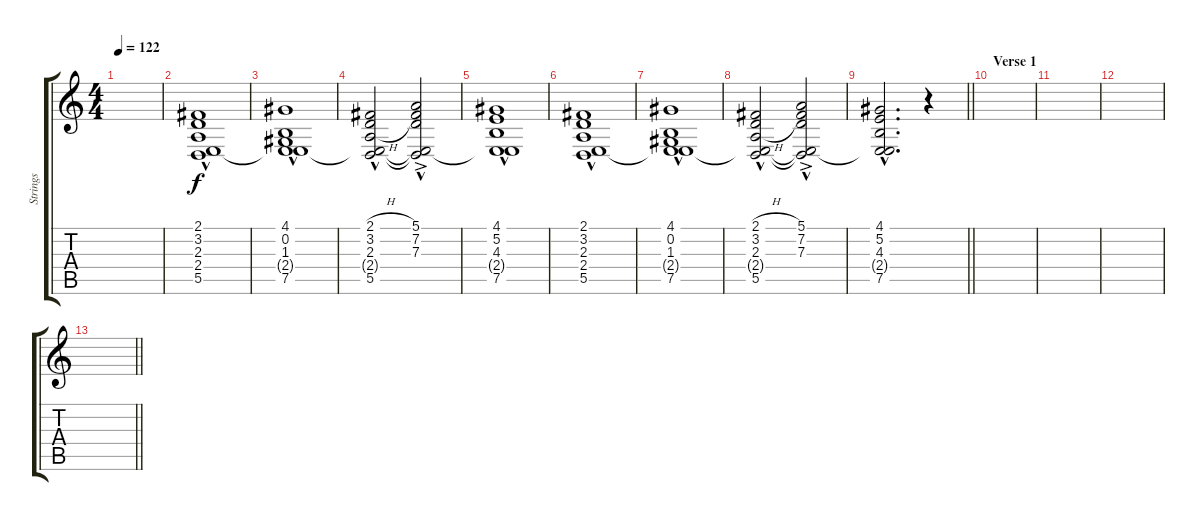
\track ("Strings" "Strings") {instrument stringensemble1}
\staff {score tabs}
\tuning (E4 B3 G3 D3 A2 E2) {hide}
\ts (4 4)
\tempo 122
\clef g2
\ks c
|
(2.1 3.2 2.3{hac} 2.4 5.5).1 |
(4.1 0.2 1.3{hac} 2.4{t} 7.5).1 |
(2.1{h} 3.2{h} 2.3{h hac} 2.4{t} 5.5).2 (5.1{ac} 7.2{ac} 7.3{hac} 2.4{t} 5.5{t}).2 |
(4.1 5.2 4.3{hac} 2.4{t} 7.5).1 |
(2.1 3.2 2.3{hac} 2.4 5.5).1 |
(4.1 0.2 1.3{hac} 2.4{t} 7.5).1 |
(2.1{h} 3.2{h} 2.3{h hac} 2.4{t} 5.5).2 (5.1{ac} 7.2{ac} 7.3{hac} 2.4{t} 5.5{t}).2 |
\barLineRight lightlight
(4.1 5.2 4.3{hac} 2.4{t} 7.5).2{d} r.4 |
\section ("" "Verse 1")
|
|
|
\barLineRight lightlight
